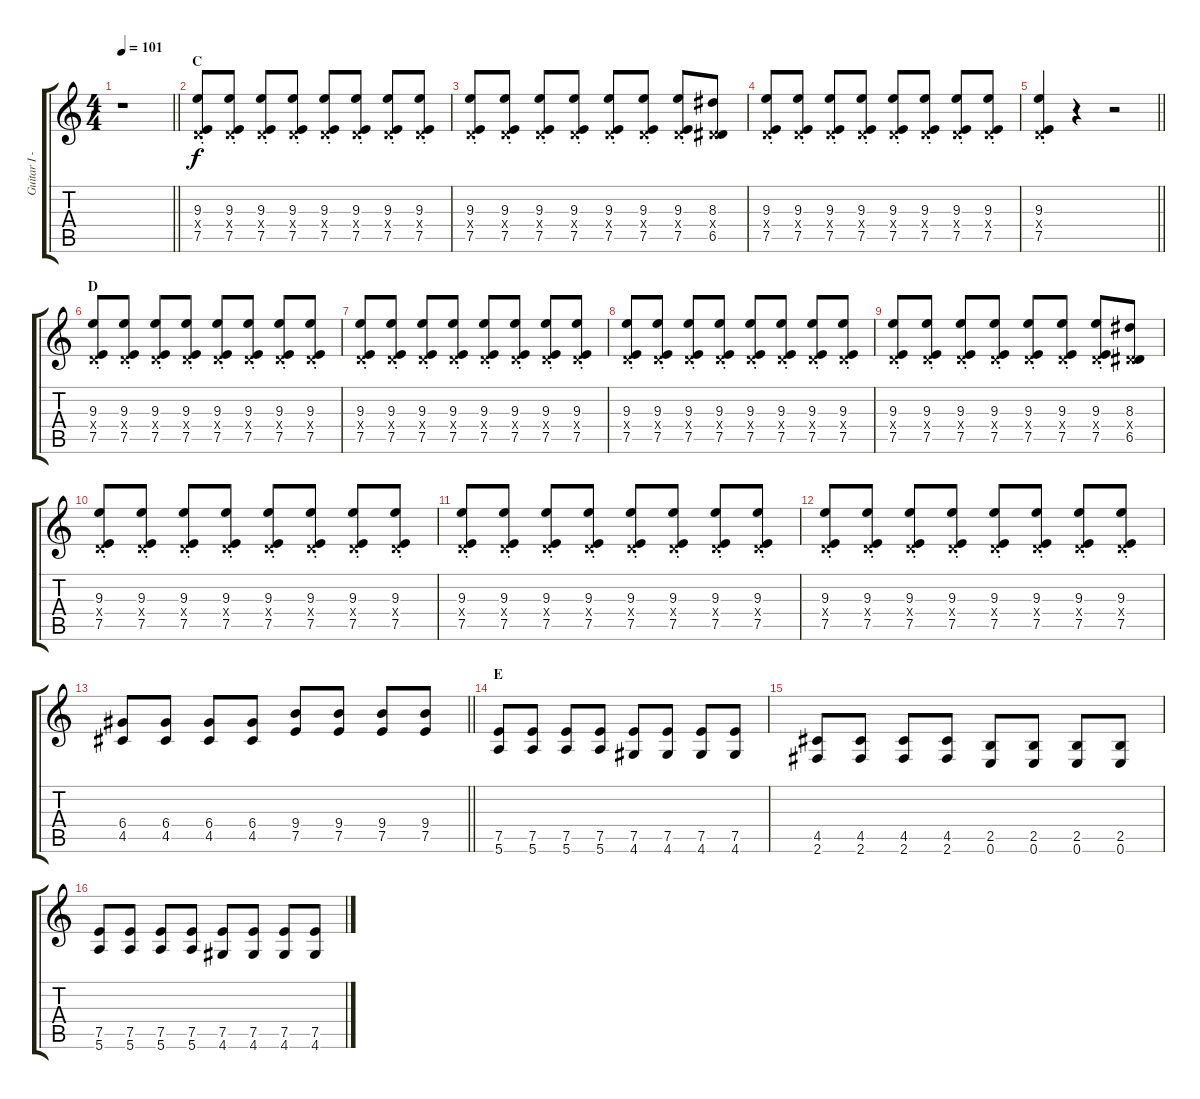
\track ("Guitar I - Gotoh" "Guitar I -") {instrument distortionguitar}
\staff {score tabs}
\tuning (E4 B3 G3 D3 A2 E2) {hide}
\ts (4 4)
\tempo 101
\clef g2
\barLineRight lightlight
\ks c
r.1{dy f} |
\section ("" "C")
(9.3{st} 0.4{x} 7.5{st}).8 (9.3{st} 0.4{x} 7.5{st}).8 (9.3{st} 0.4{x} 7.5{st}).8 (9.3{st} 0.4{x} 7.5{st}).8 (9.3{st} 0.4{x} 7.5{st}).8 (9.3{st} 0.4{x} 7.5{st}).8 (9.3{st} 0.4{x} 7.5{st}).8 (9.3{st} 0.4{x} 7.5{st}).8 |
(9.3{st} 0.4{x} 7.5{st}).8 (9.3{st} 0.4{x} 7.5{st}).8 (9.3{st} 0.4{x} 7.5{st}).8 (9.3{st} 0.4{x} 7.5{st}).8 (9.3{st} 0.4{x} 7.5{st}).8 (9.3{st} 0.4{x} 7.5{st}).8 (9.3{st} 0.4{x} 7.5{st}).8 (8.3 0.4{x} 6.5).8 |
(9.3{st} 0.4{x} 7.5{st}).8 (9.3{st} 0.4{x} 7.5{st}).8 (9.3{st} 0.4{x} 7.5{st}).8 (9.3{st} 0.4{x} 7.5{st}).8 (9.3{st} 0.4{x} 7.5{st}).8 (9.3{st} 0.4{x} 7.5{st}).8 (9.3{st} 0.4{x} 7.5{st}).8 (9.3{st} 0.4{x} 7.5{st}).8 |
\barLineRight lightlight
(9.3{st} 0.4{x} 7.5{st}).4 r.4 r.2 |
\section ("" "D")
(9.3{st} 0.4{x} 7.5{st}).8 (9.3{st} 0.4{x} 7.5{st}).8 (9.3{st} 0.4{x} 7.5{st}).8 (9.3{st} 0.4{x} 7.5{st}).8 (9.3{st} 0.4{x} 7.5{st}).8 (9.3{st} 0.4{x} 7.5{st}).8 (9.3{st} 0.4{x} 7.5{st}).8 (9.3{st} 0.4{x} 7.5{st}).8 |
(9.3{st} 0.4{x} 7.5{st}).8 (9.3{st} 0.4{x} 7.5{st}).8 (9.3{st} 0.4{x} 7.5{st}).8 (9.3{st} 0.4{x} 7.5{st}).8 (9.3{st} 0.4{x} 7.5{st}).8 (9.3{st} 0.4{x} 7.5{st}).8 (9.3{st} 0.4{x} 7.5{st}).8 (9.3{st} 0.4{x} 7.5{st}).8 |
(9.3{st} 0.4{x} 7.5{st}).8 (9.3{st} 0.4{x} 7.5{st}).8 (9.3{st} 0.4{x} 7.5{st}).8 (9.3{st} 0.4{x} 7.5{st}).8 (9.3{st} 0.4{x} 7.5{st}).8 (9.3{st} 0.4{x} 7.5{st}).8 (9.3{st} 0.4{x} 7.5{st}).8 (9.3{st} 0.4{x} 7.5{st}).8 |
(9.3{st} 0.4{x} 7.5{st}).8 (9.3{st} 0.4{x} 7.5{st}).8 (9.3{st} 0.4{x} 7.5{st}).8 (9.3{st} 0.4{x} 7.5{st}).8 (9.3{st} 0.4{x} 7.5{st}).8 (9.3{st} 0.4{x} 7.5{st}).8 (9.3{st} 0.4{x} 7.5{st}).8 (8.3 0.4{x} 6.5).8 |
(9.3{st} 0.4{x} 7.5{st}).8 (9.3{st} 0.4{x} 7.5{st}).8 (9.3{st} 0.4{x} 7.5{st}).8 (9.3{st} 0.4{x} 7.5{st}).8 (9.3{st} 0.4{x} 7.5{st}).8 (9.3{st} 0.4{x} 7.5{st}).8 (9.3{st} 0.4{x} 7.5{st}).8 (9.3{st} 0.4{x} 7.5{st}).8 |
(9.3{st} 0.4{x} 7.5{st}).8 (9.3{st} 0.4{x} 7.5{st}).8 (9.3{st} 0.4{x} 7.5{st}).8 (9.3{st} 0.4{x} 7.5{st}).8 (9.3{st} 0.4{x} 7.5{st}).8 (9.3{st} 0.4{x} 7.5{st}).8 (9.3{st} 0.4{x} 7.5{st}).8 (9.3{st} 0.4{x} 7.5{st}).8 |
(9.3{st} 0.4{x} 7.5{st}).8 (9.3{st} 0.4{x} 7.5{st}).8 (9.3{st} 0.4{x} 7.5{st}).8 (9.3{st} 0.4{x} 7.5{st}).8 (9.3{st} 0.4{x} 7.5{st}).8 (9.3{st} 0.4{x} 7.5{st}).8 (9.3{st} 0.4{x} 7.5{st}).8 (9.3{st} 0.4{x} 7.5{st}).8 |
\barLineRight lightlight
(6.4 4.5).8 (6.4 4.5).8 (6.4 4.5).8 (6.4 4.5).8 (9.4 7.5).8 (9.4 7.5).8 (9.4 7.5).8 (9.4 7.5).8 |
\section ("" "E")
(7.5 5.6).8 (7.5 5.6).8 (7.5 5.6).8 (7.5 5.6).8 (7.5 4.6).8 (7.5 4.6).8 (7.5 4.6).8 (7.5 4.6).8 |
(4.5 2.6).8 (4.5 2.6).8 (4.5 2.6).8 (4.5 2.6).8 (2.5 0.6).8 (2.5 0.6).8 (2.5 0.6).8 (2.5 0.6).8 |
(7.5 5.6).8 (7.5 5.6).8 (7.5 5.6).8 (7.5 5.6).8 (7.5 4.6).8 (7.5 4.6).8 (7.5 4.6).8 (7.5 4.6).8
